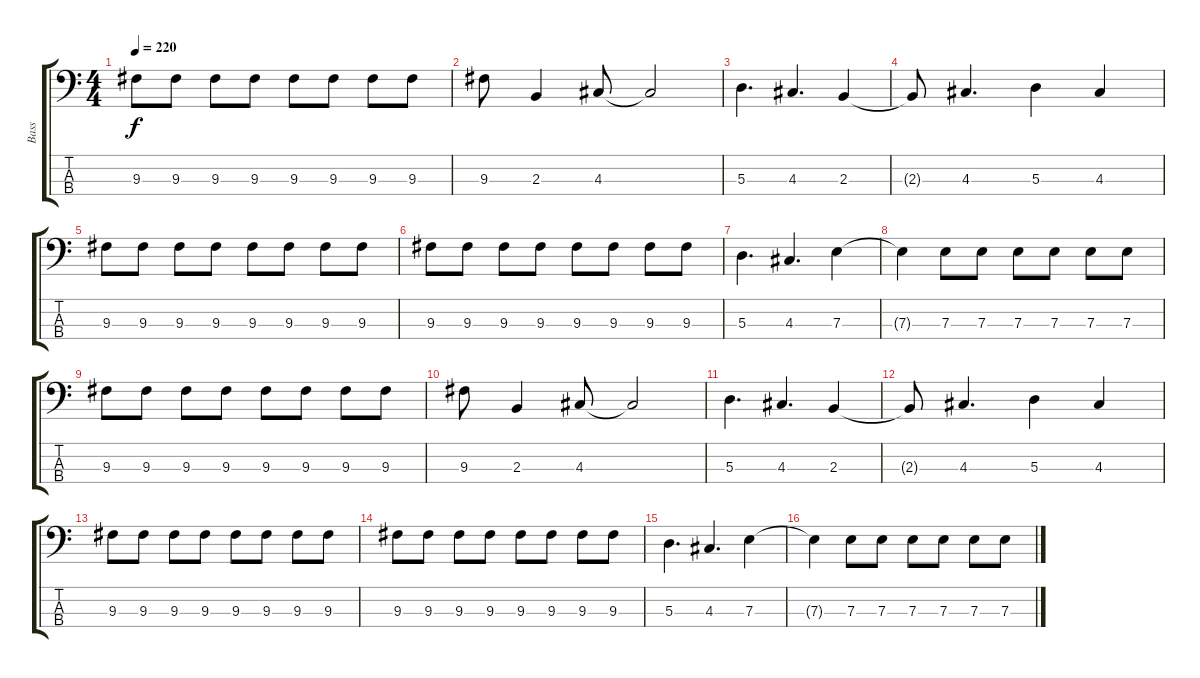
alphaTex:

\track ("Bass" "Bass") {instrument electricbassfinger}
\staff {score tabs}
\tuning (G2 D2 A1 E1) {hide}
\ts (4 4)
\tempo 220
\clef f4
\ks c
9.3.8{dy f instrument electricbassfinger} 9.3.8 9.3.8 9.3.8 9.3.8 9.3.8 9.3.8 9.3.8 |
9.3.8 2.3.4 4.3.8 4.3{t}.2 |
5.3.4{d} 4.3.4{d} 2.3.4 |
2.3{t}.8 4.3.4{d} 5.3.4 4.3.4 |
9.3.8 9.3.8 9.3.8 9.3.8 9.3.8 9.3.8 9.3.8 9.3.8 |
9.3.8 9.3.8 9.3.8 9.3.8 9.3.8 9.3.8 9.3.8 9.3.8 |
5.3.4{d} 4.3.4{d} 7.3.4 |
7.3{t}.4 7.3.8 7.3.8 7.3.8 7.3.8 7.3.8 7.3.8 |
9.3.8 9.3.8 9.3.8 9.3.8 9.3.8 9.3.8 9.3.8 9.3.8 |
9.3.8 2.3.4 4.3.8 4.3{t}.2 |
5.3.4{d} 4.3.4{d} 2.3.4 |
2.3{t}.8 4.3.4{d} 5.3.4 4.3.4 |
9.3.8 9.3.8 9.3.8 9.3.8 9.3.8 9.3.8 9.3.8 9.3.8 |
9.3.8 9.3.8 9.3.8 9.3.8 9.3.8 9.3.8 9.3.8 9.3.8 |
5.3.4{d} 4.3.4{d} 7.3.4 |
7.3{t}.4 7.3.8 7.3.8 7.3.8 7.3.8 7.3.8 7.3.8
